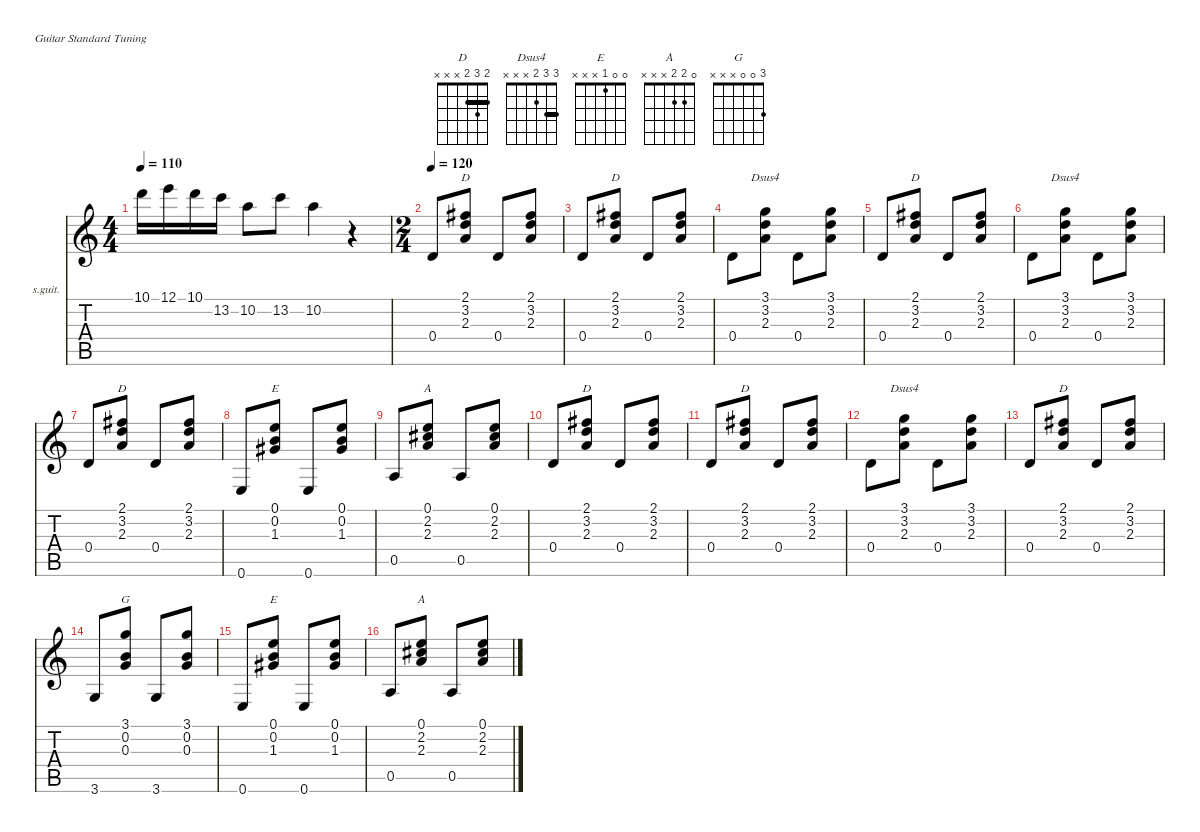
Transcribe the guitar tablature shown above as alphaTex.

\hideDynamics
\bracketExtendMode nobrackets
\firstSystemTrackNameOrientation horizontal
\otherSystemsTrackNameOrientation horizontal
\track ("郑国周" "s.guit.") {instrument acousticguitarsteel}
\staff {score tabs}
\tuning (E4 B3 G3 D3 A2 E2)
\chord ("D" 2 3 2 x x x) {barre 2}
\chord ("Dsus4" 3 3 2 x x x) {barre 3}
\chord ("E" 0 0 1 x x x)
\chord ("A" 0 2 2 x x x)
\chord ("G" 3 0 0 x x x)
\ts (4 4)
\tempo 110
\clef g2
\ks c
10.1.16{dy f} 12.1.16 10.1.16 13.2.16 10.2.8 13.2.8 10.2.4 r.4 |
\ts (2 4)
\beaming (8 2 2)
\tempo 120
0.4.8 (2.1{acc #} 3.2 2.3).8{ch "D"} 0.4.8 (2.1{acc #} 3.2 2.3).8 |
0.4.8 (2.1{acc #} 3.2 2.3).8{ch "D"} 0.4.8 (2.1{acc #} 3.2 2.3).8 |
0.4.8 (3.1 3.2 2.3).8{ch "Dsus4"} 0.4.8 (3.1 3.2 2.3).8 |
0.4.8 (2.1{acc #} 3.2 2.3).8{ch "D"} 0.4.8 (2.1{acc #} 3.2 2.3).8 |
0.4.8 (3.1 3.2 2.3).8{ch "Dsus4"} 0.4.8 (3.1 3.2 2.3).8 |
0.4.8 (2.1{acc #} 3.2 2.3).8{ch "D"} 0.4.8 (2.1{acc #} 3.2 2.3).8 |
0.6.8 (0.1 0.2 1.3{acc #}).8{ch "E"} 0.6.8 (0.1 0.2 1.3{acc #}).8 |
0.5.8 (0.1 2.2{acc #} 2.3).8{ch "A"} 0.5.8 (0.1 2.2{acc #} 2.3).8 |
0.4.8 (2.1{acc #} 3.2 2.3).8{ch "D"} 0.4.8 (2.1{acc #} 3.2 2.3).8 |
0.4.8 (2.1{acc #} 3.2 2.3).8{ch "D"} 0.4.8 (2.1{acc #} 3.2 2.3).8 |
0.4.8 (3.1 3.2 2.3).8{ch "Dsus4"} 0.4.8 (3.1 3.2 2.3).8 |
0.4.8 (2.1{acc #} 3.2 2.3).8{ch "D"} 0.4.8 (2.1{acc #} 3.2 2.3).8 |
3.6.8 (3.1 0.2 0.3).8{ch "G"} 3.6.8 (3.1 0.2 0.3).8 |
0.6.8 (0.1 0.2 1.3{acc #}).8{ch "E"} 0.6.8 (0.1 0.2 1.3{acc #}).8 |
0.5.8 (0.1 2.2{acc #} 2.3).8{ch "A"} 0.5.8 (0.1 2.2{acc #} 2.3).8
